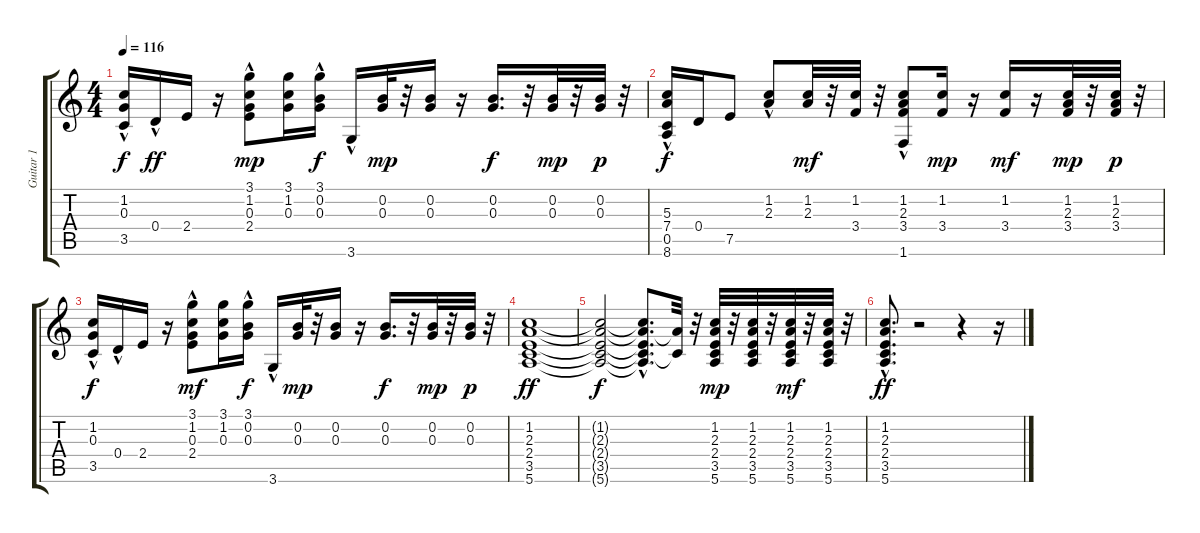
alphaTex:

\track ("Guitar 1" "Guitar 1") {instrument acousticguitarsteel}
\staff {score tabs}
\tuning (E4 B3 G3 D3 A2 E2) {hide}
\ts (4 4)
\tempo 116
\clef g2
\ks c
(1.2{hac} 0.3 3.5).16{dy f} 0.4{hac}.16{dy ff} 2.4.16 r.16 (3.1{hac} 1.2 0.3{hac} 2.4{hac}).8{dy mp} (3.1 1.2 0.3).16 (3.1{hac} 0.2 0.3).16{dy f} 3.6{hac}.16 (0.2 0.3).32{dy mp} r.32 (0.2 0.3).16 r.16 (0.2 0.3).16{d dy f} r.32 (0.2 0.3).32{dy mp} r.32 (0.2 0.3).32{dy p} r.32 |
(5.3{hac} 7.4{hac} 0.5{hac} 8.6).16{dy f} 0.4.16 7.5.8 (1.2 2.3{hac}).8 (1.2 2.3).32{dy mf} r.32 (1.2 3.4).32 r.32 (1.2 2.3{hac} 3.4 1.6{hac}).8 (1.2 3.4).16{dy mp} r.16 (1.2 3.4).16{dy mf} r.16 (1.2 2.3 3.4).32{dy mp} r.32 (1.2 2.3 3.4).32{dy p} r.32 |
(1.2{hac} 0.3 3.5).16{dy f} 0.4{hac}.16 2.4.16 r.16 (3.1{hac} 1.2 0.3{hac} 2.4{hac}).8{dy mf} (3.1 1.2 0.3).16 (3.1{hac} 0.2 0.3).16{dy f} 3.6{hac}.16 (0.2 0.3).32{dy mp} r.32 (0.2 0.3).16 r.16 (0.2 0.3).16{d dy f} r.32 (0.2 0.3).32{dy mp} r.32 (0.2 0.3).32{dy p} r.32 |
(1.2 2.3 2.4 3.5 5.6).1{dy ff} |
(1.2{t} 2.3{t} 2.4{t} 3.5{t} 5.6{t}).2{dy f} (1.2{hac t} 2.3{hac t} 2.4{hac t} 3.5{hac t} 5.6{hac t}).8{d} (2.3{t} 3.5{t}).32 r.32 (1.2 2.3 2.4 3.5 5.6).32{dy mp} r.32 (1.2 2.3 2.4 3.5 5.6).32 r.32 (1.2 2.3 2.4 3.5 5.6).32{dy mf} r.32 (1.2 2.3 2.4 3.5 5.6).32 r.32 |
(1.2 2.3 2.4 3.5{hac} 5.6).8{d dy ff} r.2 r.4 r.16
